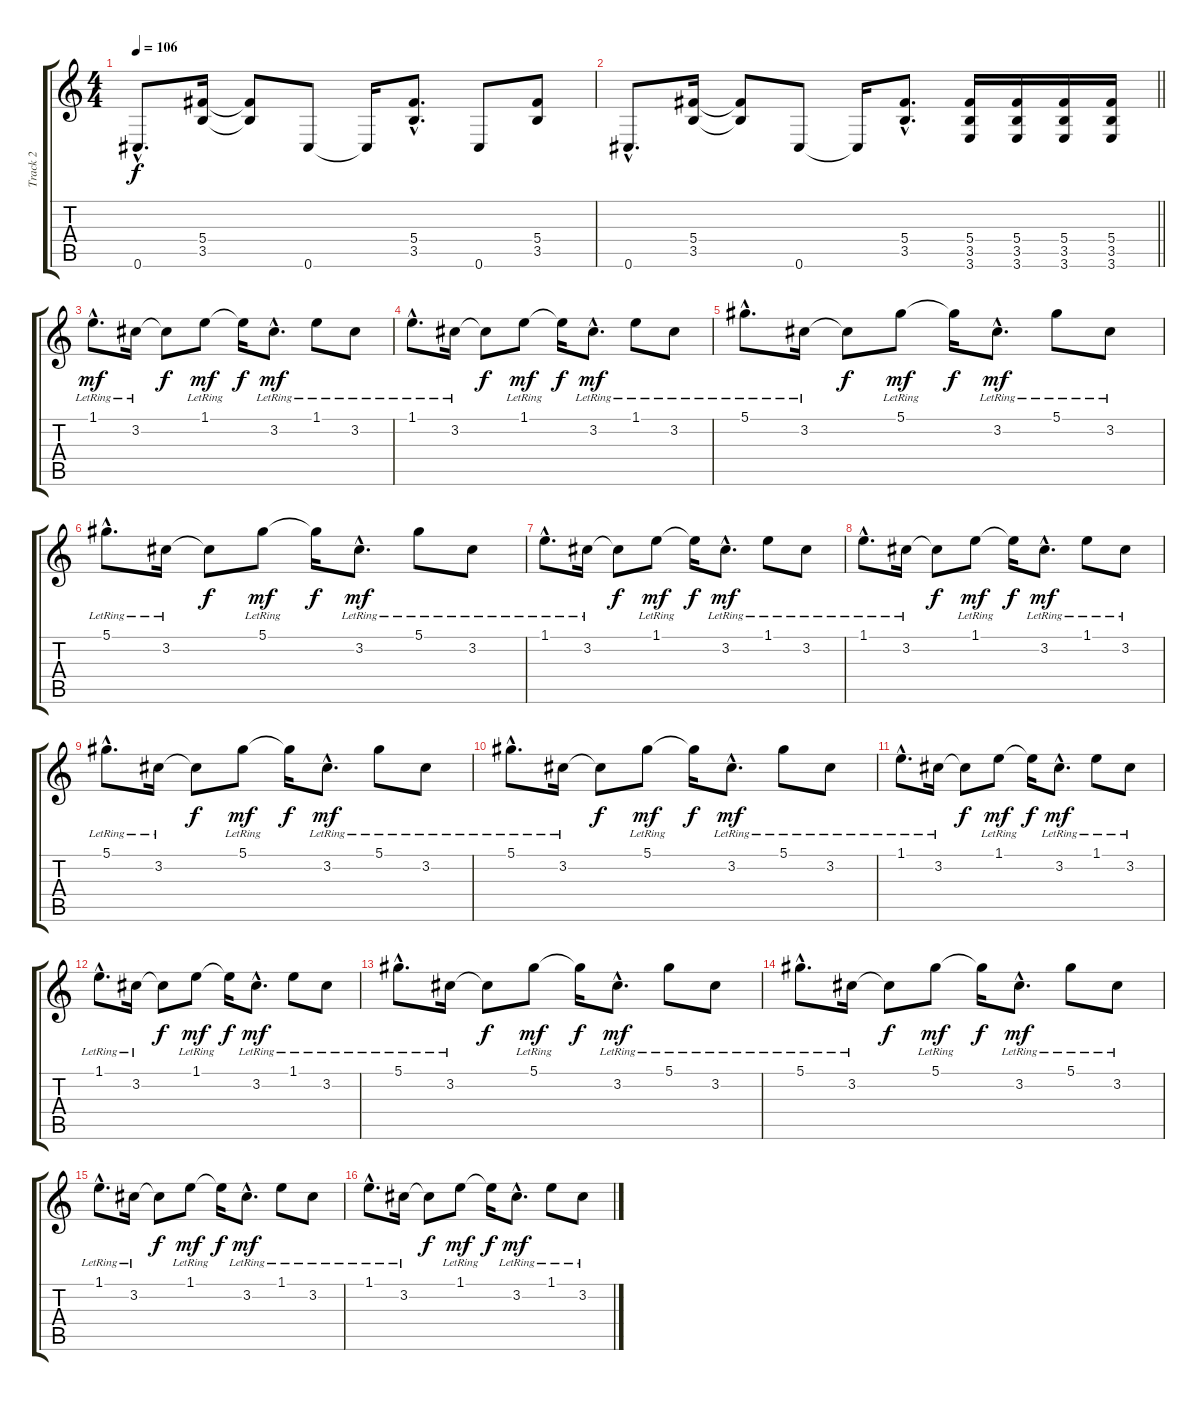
\track ("Track 2" "Track 2") {instrument distortionguitar}
\staff {score tabs}
\tuning (Eb4 Bb3 Gb3 Db3 Ab2 Db2) {hide}
\ts (4 4)
\tempo 106
\clef g2
\ks c
0.6{hac}.8{d dy f} (5.4 3.5).16 (5.4{t} 3.5{t}).8 0.6.8 0.6{t}.16 (5.4{hac} 3.5{hac}).8{d} 0.6.8 (5.4 3.5).8 |
\barLineRight lightlight
0.6{hac}.8{d} (5.4 3.5).16 (5.4{t} 3.5{t}).8 0.6.8 0.6{t}.16 (5.4{hac} 3.5{hac}).8{d} (5.4 3.5 3.6).16 (5.4 3.5 3.6).16 (5.4 3.5 3.6).16 (5.4 3.5 3.6).16 |
1.1{hac lr}.8{d dy mf} 3.2{lr}.16 3.2{t}.8{dy f} 1.1{lr}.8{dy mf} 1.1{t}.16{dy f} 3.2{hac lr}.8{d dy mf} 1.1{lr}.8 3.2{lr}.8 |
1.1{hac lr}.8{d} 3.2{lr}.16 3.2{t}.8{dy f} 1.1{lr}.8{dy mf} 1.1{t}.16{dy f} 3.2{hac lr}.8{d dy mf} 1.1{lr}.8 3.2{lr}.8 |
5.1{hac lr}.8{d} 3.2{lr}.16 3.2{t}.8{dy f} 5.1{lr}.8{dy mf} 5.1{t}.16{dy f} 3.2{hac lr}.8{d dy mf} 5.1{lr}.8 3.2{lr}.8 |
5.1{hac lr}.8{d} 3.2{lr}.16 3.2{t}.8{dy f} 5.1{lr}.8{dy mf} 5.1{t}.16{dy f} 3.2{hac lr}.8{d dy mf} 5.1{lr}.8 3.2{lr}.8 |
1.1{hac lr}.8{d} 3.2{lr}.16 3.2{t}.8{dy f} 1.1{lr}.8{dy mf} 1.1{t}.16{dy f} 3.2{hac lr}.8{d dy mf} 1.1{lr}.8 3.2{lr}.8 |
1.1{hac lr}.8{d} 3.2{lr}.16 3.2{t}.8{dy f} 1.1{lr}.8{dy mf} 1.1{t}.16{dy f} 3.2{hac lr}.8{d dy mf} 1.1{lr}.8 3.2{lr}.8 |
5.1{hac lr}.8{d} 3.2{lr}.16 3.2{t}.8{dy f} 5.1{lr}.8{dy mf} 5.1{t}.16{dy f} 3.2{hac lr}.8{d dy mf} 5.1{lr}.8 3.2{lr}.8 |
5.1{hac lr}.8{d} 3.2{lr}.16 3.2{t}.8{dy f} 5.1{lr}.8{dy mf} 5.1{t}.16{dy f} 3.2{hac lr}.8{d dy mf} 5.1{lr}.8 3.2{lr}.8 |
1.1{hac lr}.8{d} 3.2{lr}.16 3.2{t}.8{dy f} 1.1{lr}.8{dy mf} 1.1{t}.16{dy f} 3.2{hac lr}.8{d dy mf} 1.1{lr}.8 3.2{lr}.8 |
1.1{hac lr}.8{d} 3.2{lr}.16 3.2{t}.8{dy f} 1.1{lr}.8{dy mf} 1.1{t}.16{dy f} 3.2{hac lr}.8{d dy mf} 1.1{lr}.8 3.2{lr}.8 |
5.1{hac lr}.8{d} 3.2{lr}.16 3.2{t}.8{dy f} 5.1{lr}.8{dy mf} 5.1{t}.16{dy f} 3.2{hac lr}.8{d dy mf} 5.1{lr}.8 3.2{lr}.8 |
5.1{hac lr}.8{d} 3.2{lr}.16 3.2{t}.8{dy f} 5.1{lr}.8{dy mf} 5.1{t}.16{dy f} 3.2{hac lr}.8{d dy mf} 5.1{lr}.8 3.2{lr}.8 |
1.1{hac lr}.8{d} 3.2{lr}.16 3.2{t}.8{dy f} 1.1{lr}.8{dy mf} 1.1{t}.16{dy f} 3.2{hac lr}.8{d dy mf} 1.1{lr}.8 3.2{lr}.8 |
1.1{hac lr}.8{d} 3.2{lr}.16 3.2{t}.8{dy f} 1.1{lr}.8{dy mf} 1.1{t}.16{dy f} 3.2{hac lr}.8{d dy mf} 1.1{lr}.8 3.2{lr}.8
